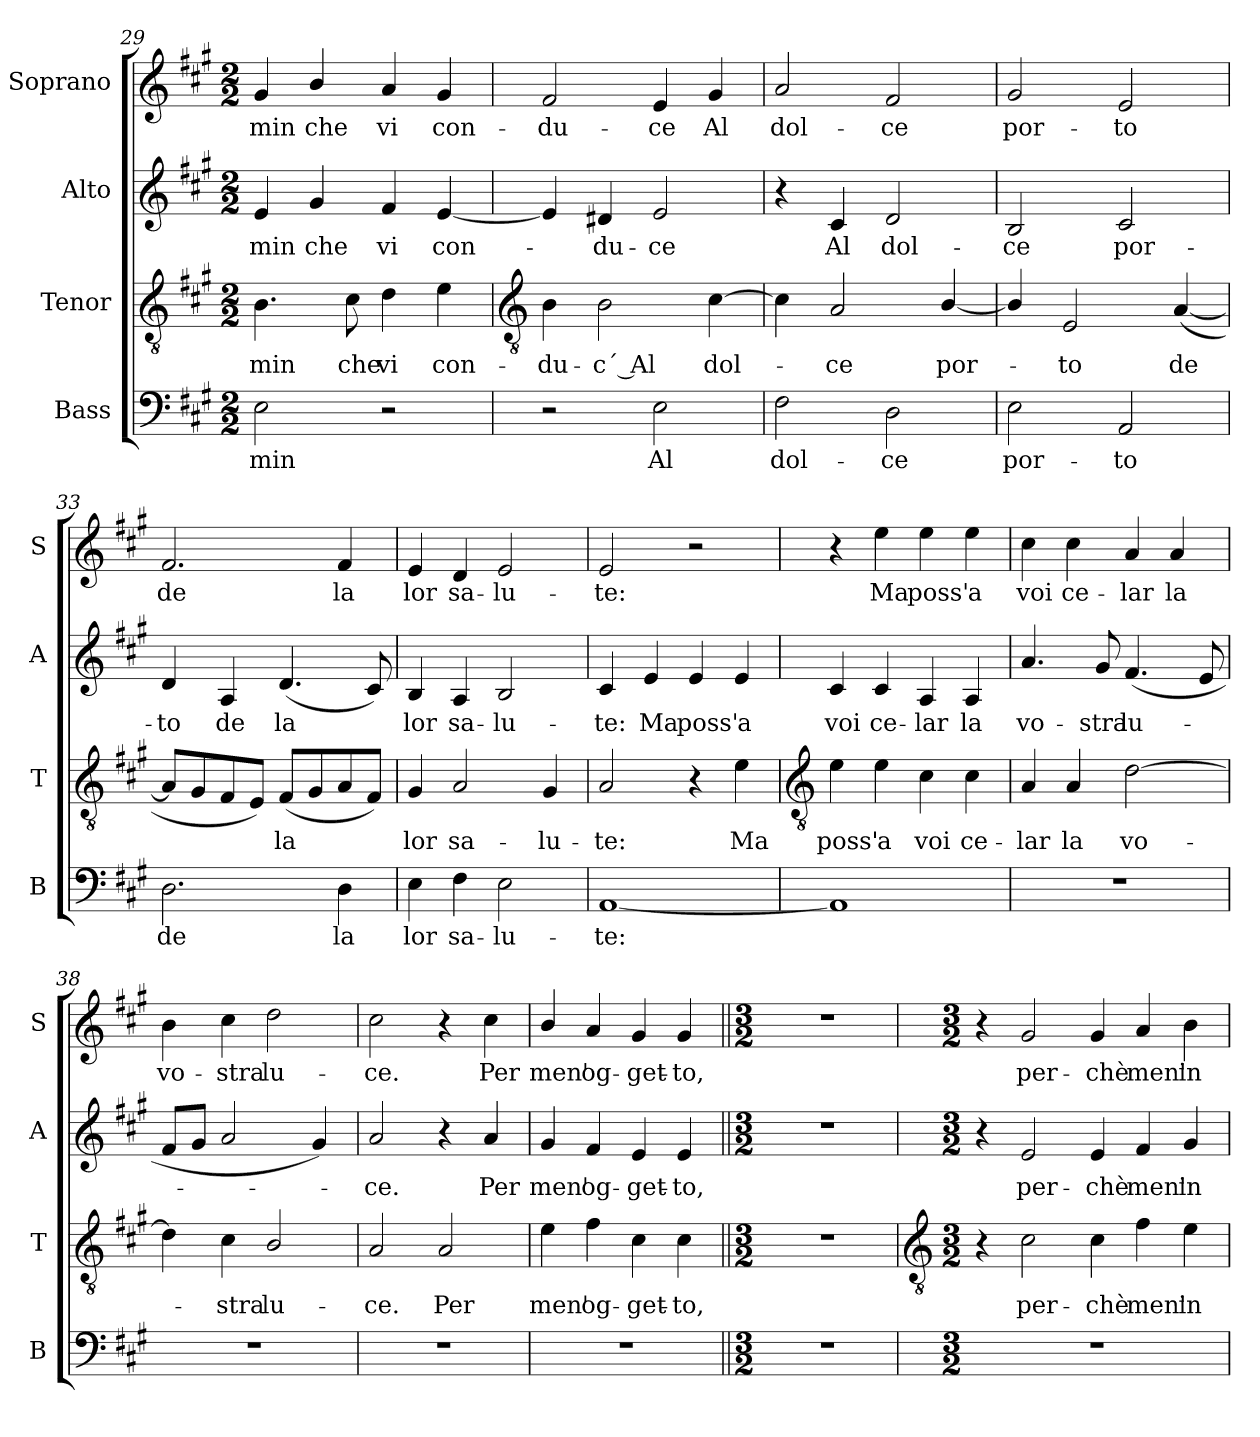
**kern	**text	**kern	**text	**kern	**text	**kern	**text
*part4	*part4	*part3	*part3	*part2	*part2	*part1	*part1
*staff4	*staff4	*staff3	*staff3	*staff2	*staff2	*staff1	*staff1
*I"Bass	*	*I"Tenor	*	*I"Alto	*	*I"Soprano	*
*I'B	*	*I'T	*	*I'A	*	*I'S	*
*clefF4	*	*clefGv2	*	*clefG2	*	*clefG2	*
*k[f#c#g#]	*	*k[f#c#g#]	*	*k[f#c#g#]	*	*k[f#c#g#]	*
*A:	*	*A:	*	*A:	*	*A:	*
*M2/2	*	*M2/2	*	*M2/2	*	*M2/2	*
=29	=29	=29	=29	=29	=29	=29	=29
!	!LO:LY:b	!	!LO:LY:b	!	!LO:LY:b	!	!LO:LY:b
2E	-min	4.B	-min	4e	-min	4g#	-min
!	!	!	!	!	!LO:LY:b	!	!LO:LY:b
.	.	.	.	4g#	che	4b/	che
!	!	!	!LO:LY:b	!	!	!	!
.	.	8c#	che	.	.	.	.
!	!	!	!LO:LY:b	!	!LO:LY:b	!	!LO:LY:b
2r	.	4d	vi	4f#	vi	4a	vi
!	!	!	!LO:LY:b	!	!LO:LY:b	!	!LO:LY:b
.	.	4e	con-	[4e	con-	4g#	con-
!!LO:LB:g=z
=30	=30	=30	=30	=30	=30	=30	=30
*	*	*clefGv2	*	*	*	*	*
!	!	!	!LO:LY:b	!	!	!	!LO:LY:b
2r	.	4B	-du-	4e]	.	2f#	-du-
!	!	!	!LO:LY:b	!	!LO:LY:b	!	!
.	.	2B	-c´ Al	4d#X	du-	.	.
!	!LO:LY:b	!	!	!	!LO:LY:b	!	!LO:LY:b
2E	Al	.	.	2e	-ce	4e	-ce
!	!	!	!LO:LY:b	!	!	!	!LO:LY:b
.	.	[4c#	dol-	.	.	4g#	Al
=31	=31	=31	=31	=31	=31	=31	=31
!	!LO:LY:b	!	!	!	!	!	!LO:LY:b
2F#	dol-	4c#]	.	4r	.	2a	dol-
!	!	!	!LO:LY:b	!	!LO:LY:b	!	!
.	.	2A	ce	4c#	Al	.	.
!	!LO:LY:b	!	!	!	!LO:LY:b	!	!LO:LY:b
2D	-ce	.	.	2d	dol-	2f#	-ce
!	!	!	!LO:LY:b	!	!	!	!
.	.	[4B/	por-	.	.	.	.
=32	=32	=32	=32	=32	=32	=32	=32
!	!LO:LY:b	!	!	!	!LO:LY:b	!	!LO:LY:b
2E	por-	4B/]	.	2B	-ce	2g#	por-
!	!	!	!LO:LY:b	!	!	!	!
.	.	2E	to	.	.	.	.
!	!LO:LY:b	!	!	!	!LO:LY:b	!	!LO:LY:b
2AA	-to	.	.	2c#	por-	2e	-to
!	!	!	!LO:LY:b	!	!	!	!
.	.	(<[4A	de	.	.	.	.
=33	=33	=33	=33	=33	=33	=33	=33
!	!LO:LY:b	!	!	!	!LO:LY:b	!	!LO:LY:b
2.D	de	8AL]	.	4d	-to	2.f#	de
.	.	8G#	.	.	.	.	.
!	!	!	!	!	!LO:LY:b	!	!
.	.	8F#	.	4A	de	.	.
.	.	8EJ)	.	.	.	.	.
!	!	!	!LO:LY:b	!	!LO:LY:b	!	!
.	.	(<8F#L	la	(<4.d	la	.	.
.	.	8G#	.	.	.	.	.
!	!LO:LY:b	!	!	!	!	!	!LO:LY:b
4D	la	8A	.	.	.	4f#	la
.	.	8F#J)	.	8c#)	.	.	.
=34	=34	=34	=34	=34	=34	=34	=34
!	!LO:LY:b	!	!LO:LY:b	!	!LO:LY:b	!	!LO:LY:b
4E	lor	4G#	lor	4B	lor	4e	lor
!	!LO:LY:b	!	!LO:LY:b	!	!LO:LY:b	!	!LO:LY:b
4F#	sa-	2A	sa-	4A	sa-	4d	sa-
!	!LO:LY:b	!	!	!	!LO:LY:b	!	!LO:LY:b
2E	-lu-	.	.	2B	-lu-	2e	-lu-
!	!	!	!LO:LY:b	!	!	!	!
.	.	4G#	-lu-	.	.	.	.
=35	=35	=35	=35	=35	=35	=35	=35
!	!LO:LY:b	!	!LO:LY:b	!	!LO:LY:b	!	!LO:LY:b
[1AA	-te:	2A	-te:	4c#	-te:	2e	-te:
!	!	!	!	!	!LO:LY:b	!	!
.	.	.	.	4e	Ma	.	.
!	!	!	!	!	!LO:LY:b	!	!
.	.	4r	.	4e	poss'	2r	.
!	!	!	!LO:LY:b	!	!LO:LY:b	!	!
.	.	4e	Ma	4e	a	.	.
!!LO:LB:g=z
=36	=36	=36	=36	=36	=36	=36	=36
*	*	*clefGv2	*	*	*	*	*
!	!	!	!LO:LY:b	!	!LO:LY:b	!	!
1AA]	.	4e	poss'	4c#	voi	4r	.
!	!	!	!LO:LY:b	!	!LO:LY:b	!	!LO:LY:b
.	.	4e	a	4c#	ce-	4ee	Ma
!	!	!	!LO:LY:b	!	!LO:LY:b	!	!LO:LY:b
.	.	4c#	voi	4A	-lar	4ee	poss'
!	!	!	!LO:LY:b	!	!LO:LY:b	!	!LO:LY:b
.	.	4c#	ce-	4A	la	4ee	a
=37	=37	=37	=37	=37	=37	=37	=37
!	!	!	!LO:LY:b	!	!LO:LY:b	!	!LO:LY:b
1r	.	4A	-lar	4.a	vo-	4cc#	voi
!	!	!	!LO:LY:b	!	!	!	!LO:LY:b
.	.	4A	la	.	.	4cc#	ce-
!	!	!	!	!	!LO:LY:b	!	!
.	.	.	.	8g#	-stra	.	.
!	!	!	!LO:LY:b	!	!LO:LY:b	!	!LO:LY:b
.	.	[2d	vo-	(<4.f#	lu-	4a	-lar
!	!	!	!	!	!	!	!LO:LY:b
.	.	.	.	.	.	4a	la
.	.	.	.	8e	.	.	.
=38	=38	=38	=38	=38	=38	=38	=38
!	!	!	!	!	!	!	!LO:LY:b
1r	.	4d]	.	8f#L	.	4b	vo-
.	.	.	.	8g#J	.	.	.
!	!	!	!LO:LY:b	!	!	!	!LO:LY:b
.	.	4c#	stra	2a	.	4cc#	-stra
!	!	!	!LO:LY:b	!	!	!	!LO:LY:b
.	.	2B/	lu-	.	.	2dd	lu-
.	.	.	.	4g#)	.	.	.
=39	=39	=39	=39	=39	=39	=39	=39
!	!	!	!LO:LY:b	!	!LO:LY:b	!	!LO:LY:b
1r	.	2A	-ce.	2a	ce.	2cc#	-ce.
!	!	!	!LO:LY:b	!	!	!	!
.	.	2A	Per	4r	.	4r	.
!	!	!	!	!	!LO:LY:b	!	!LO:LY:b
.	.	.	.	4a	Per	4cc#	Per
=40	=40	=40	=40	=40	=40	=40	=40
!	!	!	!LO:LY:b	!	!LO:LY:b	!	!LO:LY:b
1r	.	4e	men'	4g#	men'	4b/	men'
!	!	!	!LO:LY:b	!	!LO:LY:b	!	!LO:LY:b
.	.	4f#	og-	4f#	og-	4a	og-
!	!	!	!LO:LY:b	!	!LO:LY:b	!	!LO:LY:b
.	.	4c#	-get-	4e	-get-	4g#	-get-
!	!	!	!LO:LY:b	!	!LO:LY:b	!	!LO:LY:b
.	.	4c#	-to,	4e	-to,	4g#	-to,
=41||	=41||	=41||	=41||	=41||	=41||	=41||	=41||
*M3/2	*	*M3/2	*	*M3/2	*	*M3/2	*
1.r	.	1.r	.	1.r	.	1.r	.
!!LO:LB:g=z
=42	=42	=42	=42	=42	=42	=42	=42
*	*	*clefGv2	*	*	*	*	*
*M3/2	*	*M3/2	*	*M3/2	*	*M3/2	*
1.r	.	4r	.	4r	.	4r	.
!	!	!	!LO:LY:b	!	!LO:LY:b	!	!LO:LY:b
.	.	2c#	per-	2e	per-	2g#	per-
!	!	!	!LO:LY:b	!	!LO:LY:b	!	!LO:LY:b
.	.	4c#	-chè	4e	-chè	4g#	-chè
!	!	!	!LO:LY:b	!	!LO:LY:b	!	!LO:LY:b
.	.	4f#	men'	4f#	men'	4a	men'
!	!	!	!LO:LY:b	!	!LO:LY:b	!	!LO:LY:b
.	.	4e	in-	4g#	in-	4b	in-
=	=	=	=	=	=	=	=
*-	*-	*-	*-	*-	*-	*-	*-
